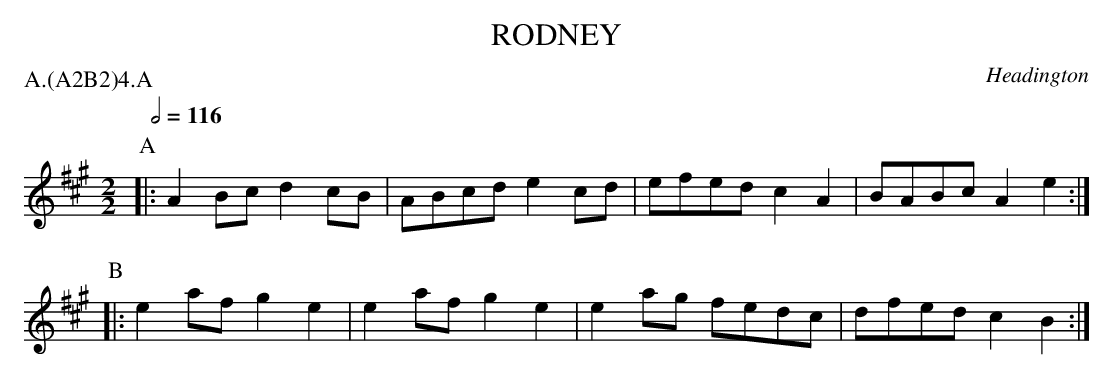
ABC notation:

X:1
T: RODNEY
O: Headington
P: A.(A2B2)4.A
Q:1/2=116
M: 2/2
L: 1/8
K: A
P: A
|: A2Bc d2cB | ABcd e2cd | efed c2A2 | BABc A2e2 :|
P: B
|: e2af g2e2 | e2af g2e2 | e2ag fedc | dfed c2B2 :|
